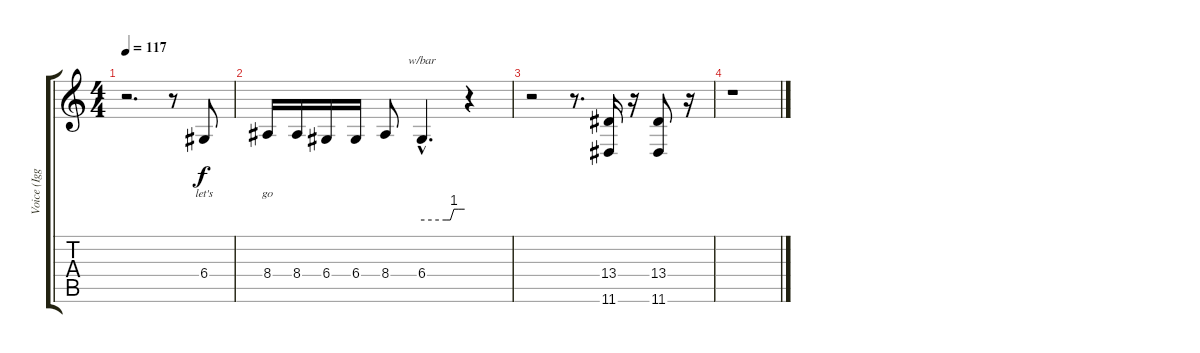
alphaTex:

\track ("Voice (Iggy)" "Voice (Igg") {instrument tenorsax}
\staff {score tabs}
\tuning (E4 B3 G3 D3 A2 E2) {hide}
\ts (4 4)
\tempo 117
\clef g2
\ks c
r.2{d dy f} r.8 6.4.8{lyrics (0 "let's") lyrics (1 "") lyrics (2 "") lyrics (3 "") lyrics (4 "")} |
8.4.16{lyrics (0 "go") lyrics (1 "") lyrics (2 "") lyrics (3 "") lyrics (4 "")} 8.4.16 6.4.16 6.4.16 8.4.8 6.4{hac}.4{d tbe (custom default 0 0 34 0 40 0 45 4 51 4 55 4 60 4)} r.4 |
r.2 r.8{d} (13.4 11.6).16 r.16 (13.4 11.6).8 r.16 |
r.1
